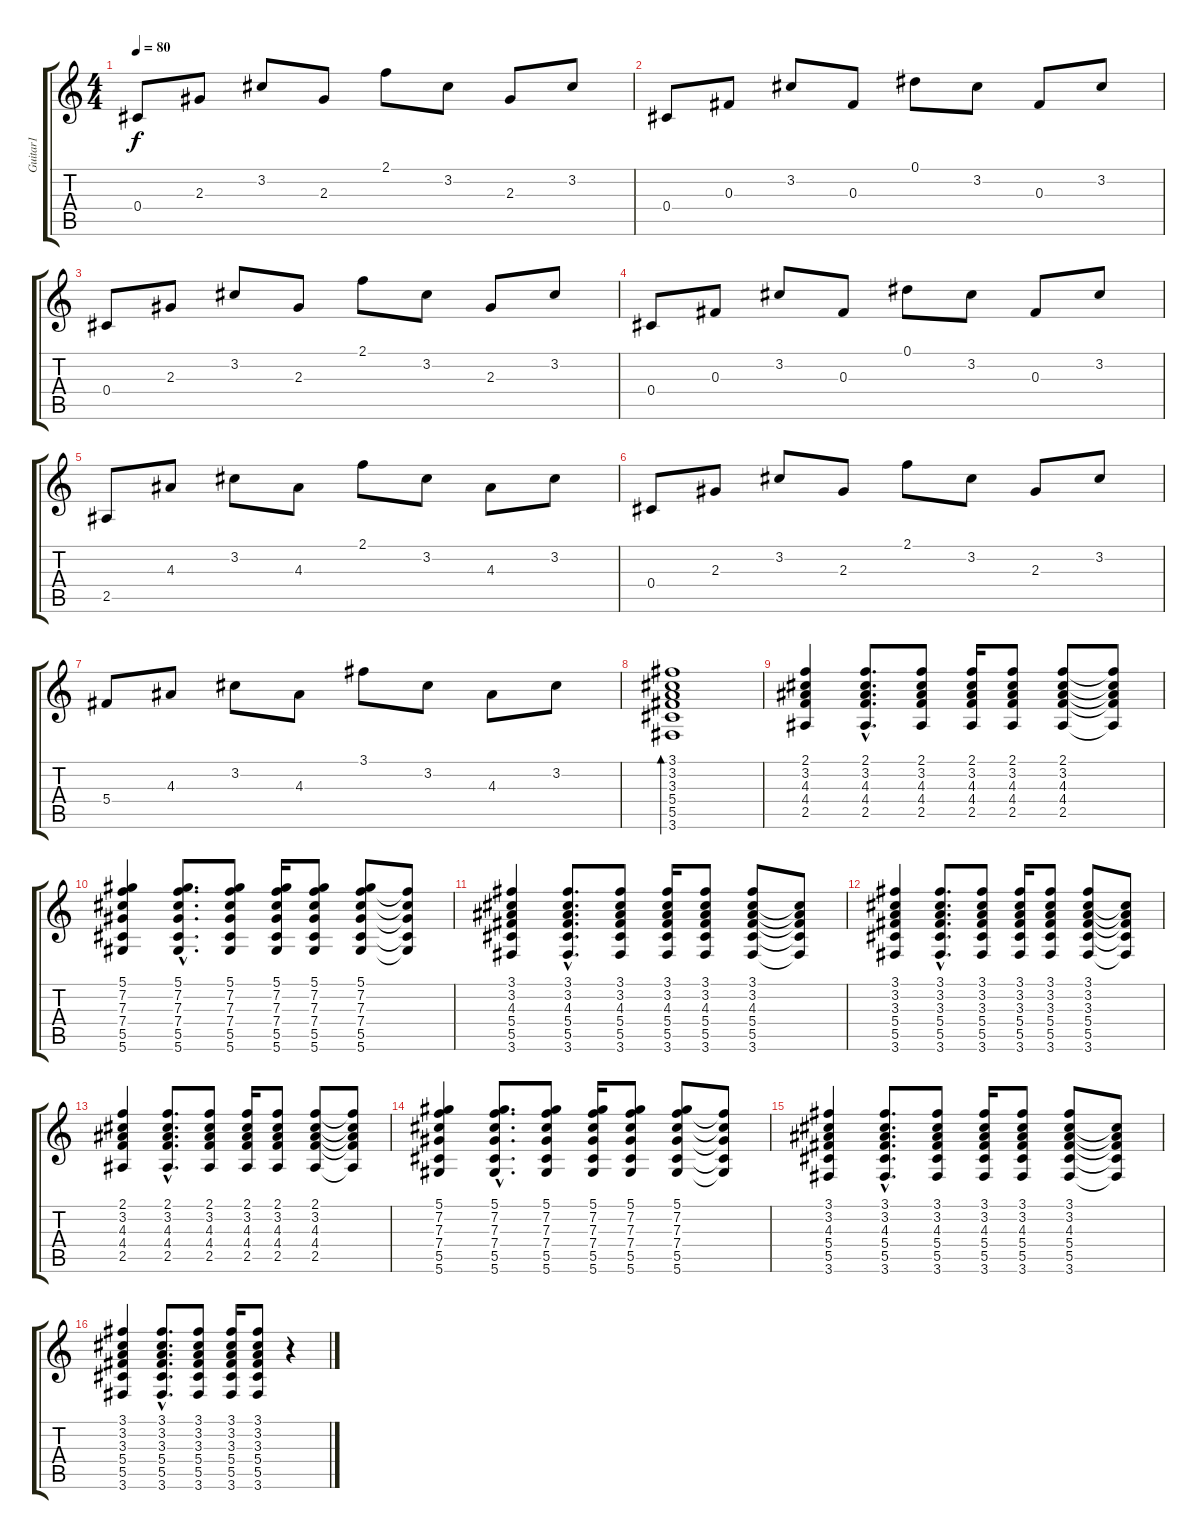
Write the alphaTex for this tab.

\track ("Guitar1" "Guitar1") {instrument electricguitarclean}
\staff {score tabs}
\tuning (Eb4 Bb3 Gb3 Db3 Ab2 Eb2) {hide}
\ts (4 4)
\tempo 80
\clef g2
\ks c
0.4.8{dy f} 2.3.8 3.2.8 2.3.8 2.1.8 3.2.8 2.3.8 3.2.8 |
0.4.8 0.3.8 3.2.8 0.3.8 0.1.8 3.2.8 0.3.8 3.2.8 |
0.4.8 2.3.8 3.2.8 2.3.8 2.1.8 3.2.8 2.3.8 3.2.8 |
0.4.8 0.3.8 3.2.8 0.3.8 0.1.8 3.2.8 0.3.8 3.2.8 |
2.5.8 4.3.8 3.2.8 4.3.8 2.1.8 3.2.8 4.3.8 3.2.8 |
0.4.8 2.3.8 3.2.8 2.3.8 2.1.8 3.2.8 2.3.8 3.2.8 |
5.4.8 4.3.8 3.2.8 4.3.8 3.1.8 3.2.8 4.3.8 3.2.8 |
(3.1 3.2 3.3 5.4 5.5 3.6).1{bd 60} |
(2.1 3.2 4.3 4.4 2.5).4 (2.1{hac} 3.2{hac} 4.3{hac} 4.4{hac} 2.5{hac}).8{d} (2.1 3.2 4.3 4.4 2.5).8 (2.1 3.2 4.3 4.4 2.5).16 (2.1 3.2 4.3 4.4 2.5).8 (2.1 3.2 4.3 4.4 2.5).8 (2.1{t} 3.2{t} 4.3{t} 4.4{t} 2.5{t}).8 |
(5.1 7.2 7.3 7.4 5.5 5.6).4 (5.1{hac} 7.2{hac} 7.3{hac} 7.4{hac} 5.5{hac} 5.6{hac}).8{d} (5.1 7.2 7.3 7.4 5.5 5.6).8 (5.1 7.2 7.3 7.4 5.5 5.6).16 (5.1 7.2 7.3 7.4 5.5 5.6).8 (5.1 7.2 7.3 7.4 5.5 5.6).8 (7.2{t} 7.3{t} 7.4{t} 5.5{t} 5.6{t}).8 |
(3.1 3.2 4.3 5.4 5.5 3.6).4 (3.1{hac} 3.2{hac} 4.3{hac} 5.4{hac} 5.5{hac} 3.6{hac}).8{d} (3.1 3.2 4.3 5.4 5.5 3.6).8 (3.1 3.2 4.3 5.4 5.5 3.6).16 (3.1 3.2 4.3 5.4 5.5 3.6).8 (3.1 3.2 4.3 5.4 5.5 3.6).8 (3.2{t} 4.3{t} 5.4{t} 5.5{t} 3.6{t}).8 |
(3.1 3.2 3.3 5.4 5.5 3.6).4 (3.1{hac} 3.2{hac} 3.3{hac} 5.4{hac} 5.5{hac} 3.6{hac}).8{d} (3.1 3.2 3.3 5.4 5.5 3.6).8 (3.1 3.2 3.3 5.4 5.5 3.6).16 (3.1 3.2 3.3 5.4 5.5 3.6).8 (3.1 3.2 3.3 5.4 5.5 3.6).8 (3.2{t} 3.3{t} 5.4{t} 5.5{t} 3.6{t}).8 |
(2.1 3.2 4.3 4.4 2.5).4 (2.1{hac} 3.2{hac} 4.3{hac} 4.4{hac} 2.5{hac}).8{d} (2.1 3.2 4.3 4.4 2.5).8 (2.1 3.2 4.3 4.4 2.5).16 (2.1 3.2 4.3 4.4 2.5).8 (2.1 3.2 4.3 4.4 2.5).8 (2.1{t} 3.2{t} 4.3{t} 4.4{t} 2.5{t}).8 |
(5.1 7.2 7.3 7.4 5.5 5.6).4 (5.1{hac} 7.2{hac} 7.3{hac} 7.4{hac} 5.5{hac} 5.6{hac}).8{d} (5.1 7.2 7.3 7.4 5.5 5.6).8 (5.1 7.2 7.3 7.4 5.5 5.6).16 (5.1 7.2 7.3 7.4 5.5 5.6).8 (5.1 7.2 7.3 7.4 5.5 5.6).8 (7.2{t} 7.3{t} 7.4{t} 5.5{t} 5.6{t}).8 |
(3.1 3.2 4.3 5.4 5.5 3.6).4 (3.1{hac} 3.2{hac} 4.3{hac} 5.4{hac} 5.5{hac} 3.6{hac}).8{d} (3.1 3.2 4.3 5.4 5.5 3.6).8 (3.1 3.2 4.3 5.4 5.5 3.6).16 (3.1 3.2 4.3 5.4 5.5 3.6).8 (3.1 3.2 4.3 5.4 5.5 3.6).8 (3.2{t} 4.3{t} 5.4{t} 5.5{t} 3.6{t}).8 |
(3.1 3.2 3.3 5.4 5.5 3.6).4 (3.1{hac} 3.2{hac} 3.3{hac} 5.4{hac} 5.5{hac} 3.6{hac}).8{d} (3.1 3.2 3.3 5.4 5.5 3.6).8 (3.1 3.2 3.3 5.4 5.5 3.6).16 (3.1 3.2 3.3 5.4 5.5 3.6).8 r.4
